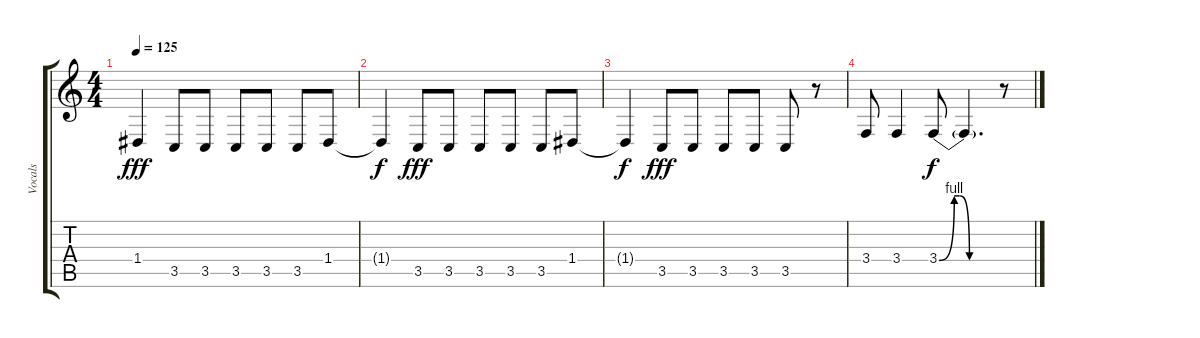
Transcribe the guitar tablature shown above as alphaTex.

\track ("Vocals" "Vocals") {instrument rockorgan}
\staff {score tabs}
\tuning (E4 B3 G3 D3 A2 E2) {hide}
\ts (4 4)
\tempo 125
\clef g2
\ks c
1.4.4{dy fff} 3.5.8 3.5.8 3.5.8 3.5.8 3.5.8 1.4.8 |
1.4{t}.4{dy f} 3.5.8{dy fff} 3.5.8 3.5.8 3.5.8 3.5.8 1.4.8 |
1.4{t}.4{dy f} 3.5.8{dy fff} 3.5.8 3.5.8 3.5.8 3.5.8 r.8 |
3.4.8 3.4.4 3.4{be (custom 0 0 15 4 20 4 30 0 45 0 60 0)}.8{dy f} 3.4{t}.4{d} r.8
